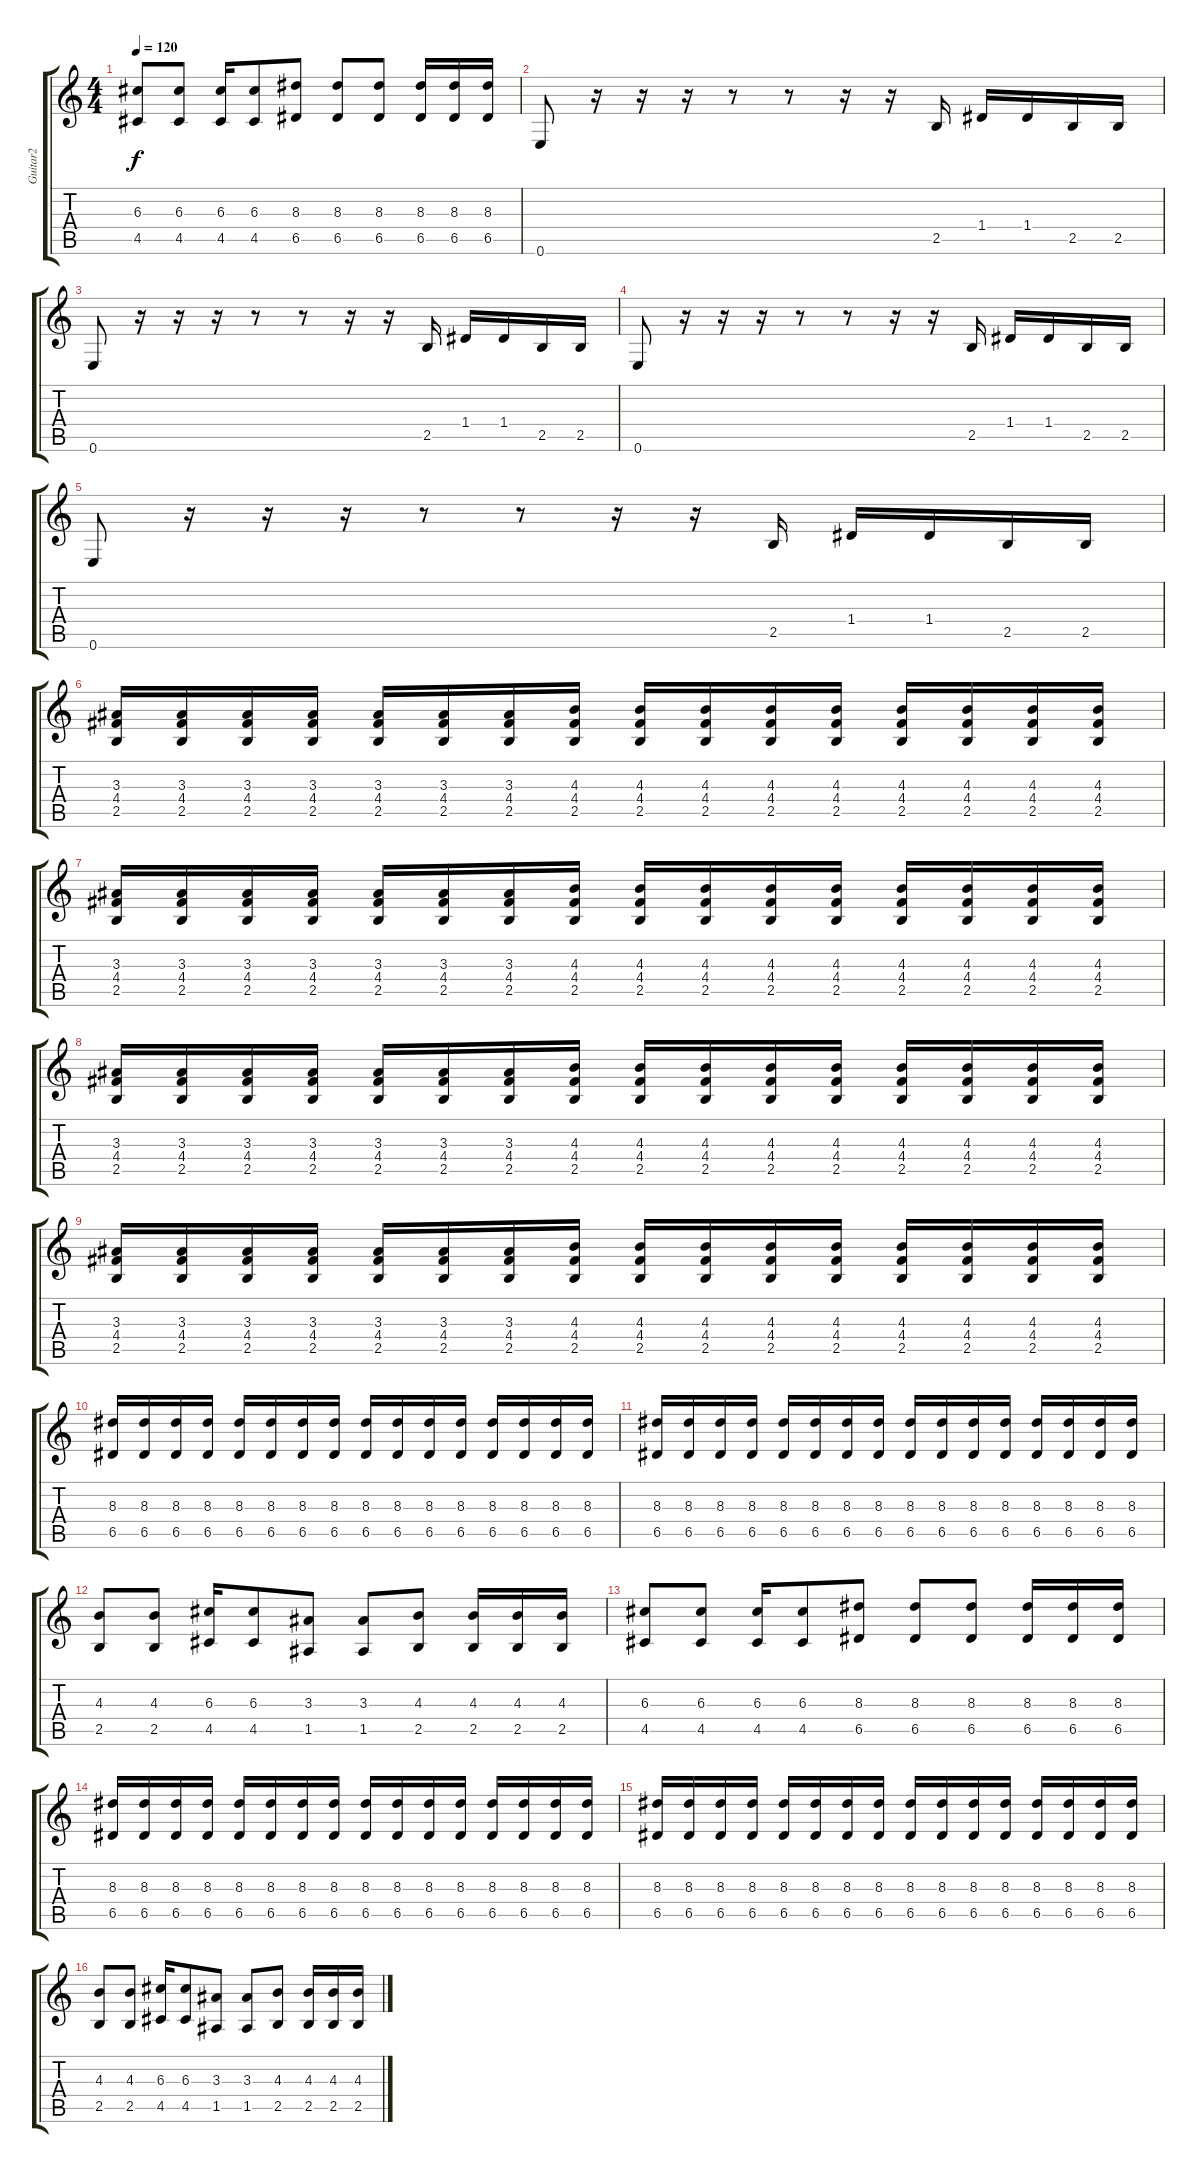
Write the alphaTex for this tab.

\track ("Guitar2" "Guitar2") {instrument distortionguitar}
\staff {score tabs}
\tuning (E4 B3 G3 D3 A2 E2) {hide}
\ts (4 4)
\tempo 120
\clef g2
\ks c
(6.3 4.5).8{dy f} (6.3 4.5).8 (6.3 4.5).16 (6.3 4.5).8 (8.3 6.5).8 (8.3 6.5).8 (8.3 6.5).8 (8.3 6.5).16 (8.3 6.5).16 (8.3 6.5).16 |
0.6.8 r.16 r.16 r.16 r.8 r.8 r.16 r.16 2.5.16 1.4.16 1.4.16 2.5.16 2.5.16 |
0.6.8 r.16 r.16 r.16 r.8 r.8 r.16 r.16 2.5.16 1.4.16 1.4.16 2.5.16 2.5.16 |
0.6.8 r.16 r.16 r.16 r.8 r.8 r.16 r.16 2.5.16 1.4.16 1.4.16 2.5.16 2.5.16 |
0.6.8 r.16 r.16 r.16 r.8 r.8 r.16 r.16 2.5.16 1.4.16 1.4.16 2.5.16 2.5.16 |
(3.3 4.4 2.5).16 (3.3 4.4 2.5).16 (3.3 4.4 2.5).16 (3.3 4.4 2.5).16 (3.3 4.4 2.5).16 (3.3 4.4 2.5).16 (3.3 4.4 2.5).16 (4.3 4.4 2.5).16 (4.3 4.4 2.5).16 (4.3 4.4 2.5).16 (4.3 4.4 2.5).16 (4.3 4.4 2.5).16 (4.3 4.4 2.5).16 (4.3 4.4 2.5).16 (4.3 4.4 2.5).16 (4.3 4.4 2.5).16 |
(3.3 4.4 2.5).16 (3.3 4.4 2.5).16 (3.3 4.4 2.5).16 (3.3 4.4 2.5).16 (3.3 4.4 2.5).16 (3.3 4.4 2.5).16 (3.3 4.4 2.5).16 (4.3 4.4 2.5).16 (4.3 4.4 2.5).16 (4.3 4.4 2.5).16 (4.3 4.4 2.5).16 (4.3 4.4 2.5).16 (4.3 4.4 2.5).16 (4.3 4.4 2.5).16 (4.3 4.4 2.5).16 (4.3 4.4 2.5).16 |
(3.3 4.4 2.5).16 (3.3 4.4 2.5).16 (3.3 4.4 2.5).16 (3.3 4.4 2.5).16 (3.3 4.4 2.5).16 (3.3 4.4 2.5).16 (3.3 4.4 2.5).16 (4.3 4.4 2.5).16 (4.3 4.4 2.5).16 (4.3 4.4 2.5).16 (4.3 4.4 2.5).16 (4.3 4.4 2.5).16 (4.3 4.4 2.5).16 (4.3 4.4 2.5).16 (4.3 4.4 2.5).16 (4.3 4.4 2.5).16 |
(3.3 4.4 2.5).16 (3.3 4.4 2.5).16 (3.3 4.4 2.5).16 (3.3 4.4 2.5).16 (3.3 4.4 2.5).16 (3.3 4.4 2.5).16 (3.3 4.4 2.5).16 (4.3 4.4 2.5).16 (4.3 4.4 2.5).16 (4.3 4.4 2.5).16 (4.3 4.4 2.5).16 (4.3 4.4 2.5).16 (4.3 4.4 2.5).16 (4.3 4.4 2.5).16 (4.3 4.4 2.5).16 (4.3 4.4 2.5).16 |
(8.3 6.5).16 (8.3 6.5).16 (8.3 6.5).16 (8.3 6.5).16 (8.3 6.5).16 (8.3 6.5).16 (8.3 6.5).16 (8.3 6.5).16 (8.3 6.5).16 (8.3 6.5).16 (8.3 6.5).16 (8.3 6.5).16 (8.3 6.5).16 (8.3 6.5).16 (8.3 6.5).16 (8.3 6.5).16 |
(8.3 6.5).16 (8.3 6.5).16 (8.3 6.5).16 (8.3 6.5).16 (8.3 6.5).16 (8.3 6.5).16 (8.3 6.5).16 (8.3 6.5).16 (8.3 6.5).16 (8.3 6.5).16 (8.3 6.5).16 (8.3 6.5).16 (8.3 6.5).16 (8.3 6.5).16 (8.3 6.5).16 (8.3 6.5).16 |
(4.3 2.5).8 (4.3 2.5).8 (6.3 4.5).16 (6.3 4.5).8 (3.3 1.5).8 (3.3 1.5).8 (4.3 2.5).8 (4.3 2.5).16 (4.3 2.5).16 (4.3 2.5).16 |
(6.3 4.5).8 (6.3 4.5).8 (6.3 4.5).16 (6.3 4.5).8 (8.3 6.5).8 (8.3 6.5).8 (8.3 6.5).8 (8.3 6.5).16 (8.3 6.5).16 (8.3 6.5).16 |
(8.3 6.5).16 (8.3 6.5).16 (8.3 6.5).16 (8.3 6.5).16 (8.3 6.5).16 (8.3 6.5).16 (8.3 6.5).16 (8.3 6.5).16 (8.3 6.5).16 (8.3 6.5).16 (8.3 6.5).16 (8.3 6.5).16 (8.3 6.5).16 (8.3 6.5).16 (8.3 6.5).16 (8.3 6.5).16 |
(8.3 6.5).16 (8.3 6.5).16 (8.3 6.5).16 (8.3 6.5).16 (8.3 6.5).16 (8.3 6.5).16 (8.3 6.5).16 (8.3 6.5).16 (8.3 6.5).16 (8.3 6.5).16 (8.3 6.5).16 (8.3 6.5).16 (8.3 6.5).16 (8.3 6.5).16 (8.3 6.5).16 (8.3 6.5).16 |
(4.3 2.5).8 (4.3 2.5).8 (6.3 4.5).16 (6.3 4.5).8 (3.3 1.5).8 (3.3 1.5).8 (4.3 2.5).8 (4.3 2.5).16 (4.3 2.5).16 (4.3 2.5).16
